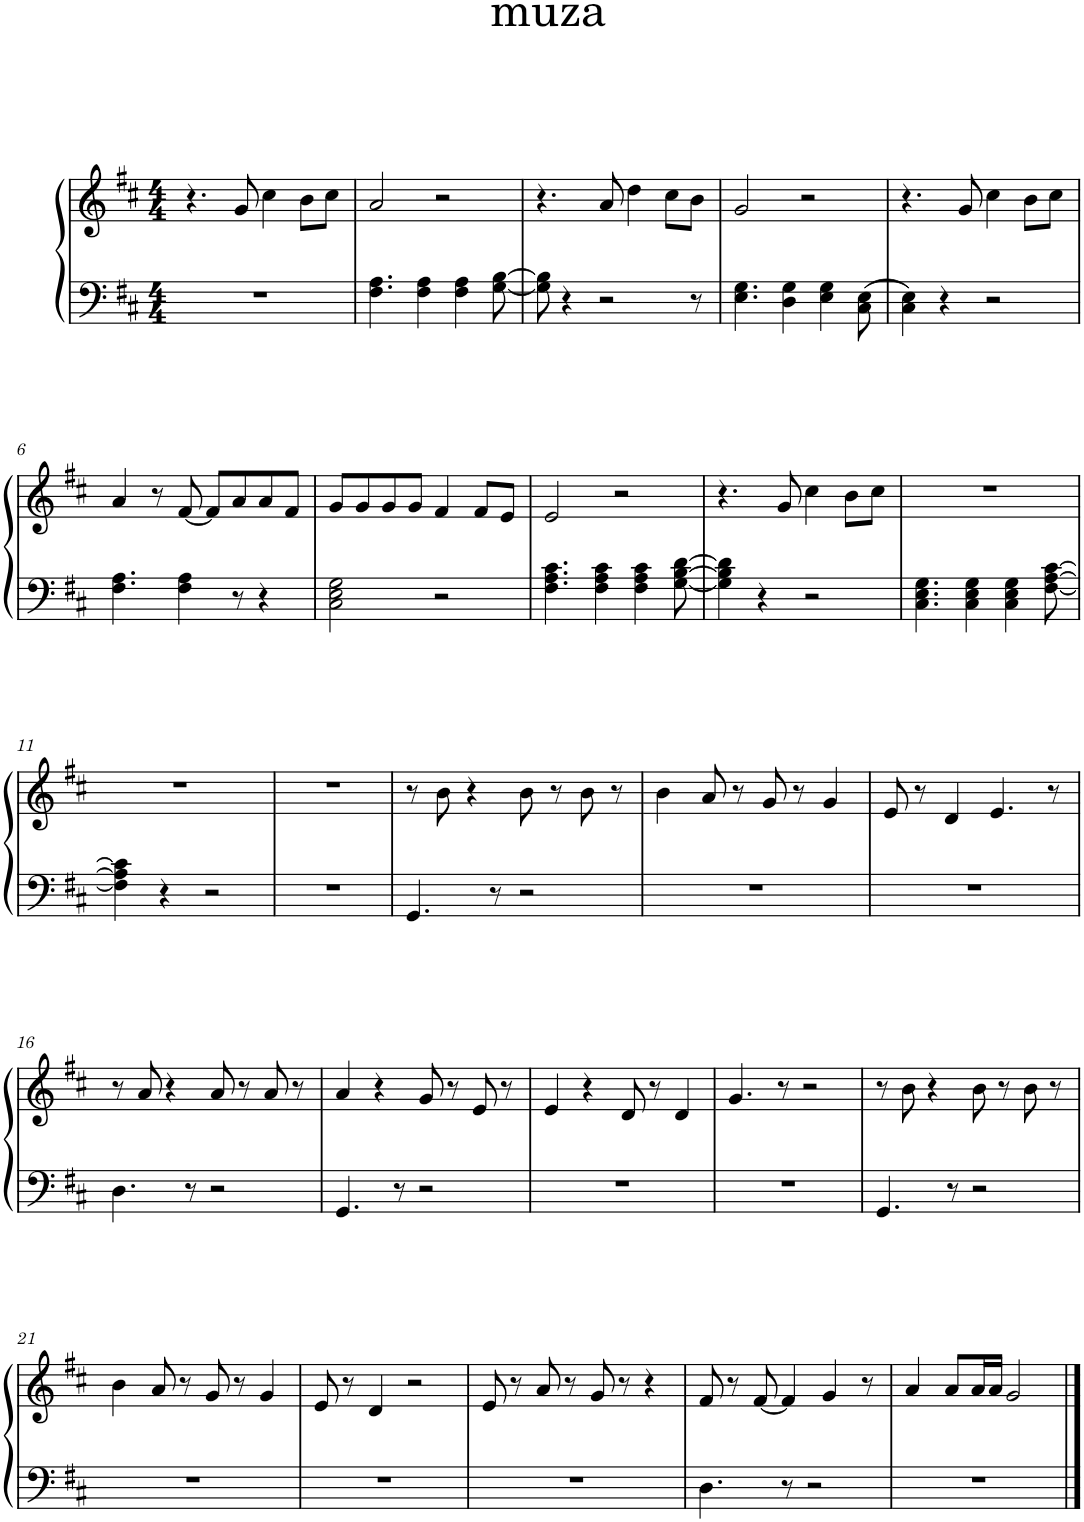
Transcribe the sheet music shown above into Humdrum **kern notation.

**kern	**kern
*part1	*part1
*staff2	*staff1
*I"Piano	*
*I'Pno.	*
*clefF4	*clefG2
*k[f#c#]	*k[f#c#]
*M4/4	*M4/4
=1	=1
1r	4.r
.	8g/
.	4cc#\
.	8b\L
.	8cc#\J
=2	=2
4.F#\ 4.A\	2a/
4F#\ 4A\	.
.	2r
4F#\ 4A\	.
[8G\ [8B\	.
=3	=3
8G\] 8B\]	4.r
4r	.
2r	8a/
.	4dd\
.	8cc#\L
8r	8b\J
=4	=4
4.E\ 4.G\	2g/
4D\ 4G\	.
.	2r
4E\ 4G\	.
8C#\ 8E\	.
=5	=5
4C#\ 4E\	4.r
4r	.
.	8g/
2r	4cc#\
.	8b\L
.	8cc#\J
!!LO:LB:g=z
=6	=6
4.F#\ 4.A\	4a/
.	8r
4F#\ 4A\	[8f#/
.	8f#/L]
8r	8a/
4r	8a/
.	8f#/J
=7	=7
2C#\ 2E\ 2G\	8g/L
.	8g/
.	8g/
.	8g/J
2r	4f#/
.	8f#/L
.	8e/J
=8	=8
4.F#\ 4.A\ 4.c#\	2e/
4F#\ 4A\ 4c#\	.
.	2r
4F#\ 4A\ 4c#\	.
[8G\ [8B\ [8d\	.
=9	=9
4G\] 4B\] 4d\]	4.r
4r	.
.	8g/
2r	4cc#\
.	8b\L
.	8cc#\J
=10	=10
4.C#\ 4.E\ 4.G\	1r
4C#\ 4E\ 4G\	.
4C#\ 4E\ 4G\	.
[8F#\ [8A\ [8c#\	.
!!LO:LB:g=z
=11	=11
4F#\] 4A\] 4c#\]	1r
4r	.
2r	.
=12	=12
1r	1r
=13	=13
4.GG/	8r
.	8b\
.	4r
8r	.
2r	8b\
.	8r
.	8b\
.	8r
=14	=14
1r	4b\
.	8a/
.	8r
.	8g/
.	8r
.	4g/
=15	=15
1r	8e/
.	8r
.	4d/
.	4.e/
.	8r
!!LO:LB:g=z
=16	=16
4.D\	8r
.	8a/
.	4r
8r	.
2r	8a/
.	8r
.	8a/
.	8r
=17	=17
4.GG/	4a/
.	4r
8r	.
2r	8g/
.	8r
.	8e/
.	8r
=18	=18
1r	4e/
.	4r
.	8d/
.	8r
.	4d/
=19	=19
1r	4.g/
.	8r
.	2r
=20	=20
4.GG/	8r
.	8b\
.	4r
8r	.
2r	8b\
.	8r
.	8b\
.	8r
!!LO:LB:g=z
=21	=21
1r	4b\
.	8a/
.	8r
.	8g/
.	8r
.	4g/
=22	=22
1r	8e/
.	8r
.	4d/
.	2r
=23	=23
1r	8e/
.	8r
.	8a/
.	8r
.	8g/
.	8r
.	4r
=24	=24
4.D\	8f#/
.	8r
.	[8f#/
8r	4f#/]
2r	.
.	4g/
.	8r
=25	=25
1r	4a/
.	8a/L
.	16a/L
.	16a/JJ
.	2g/
==	==
*-	*-
